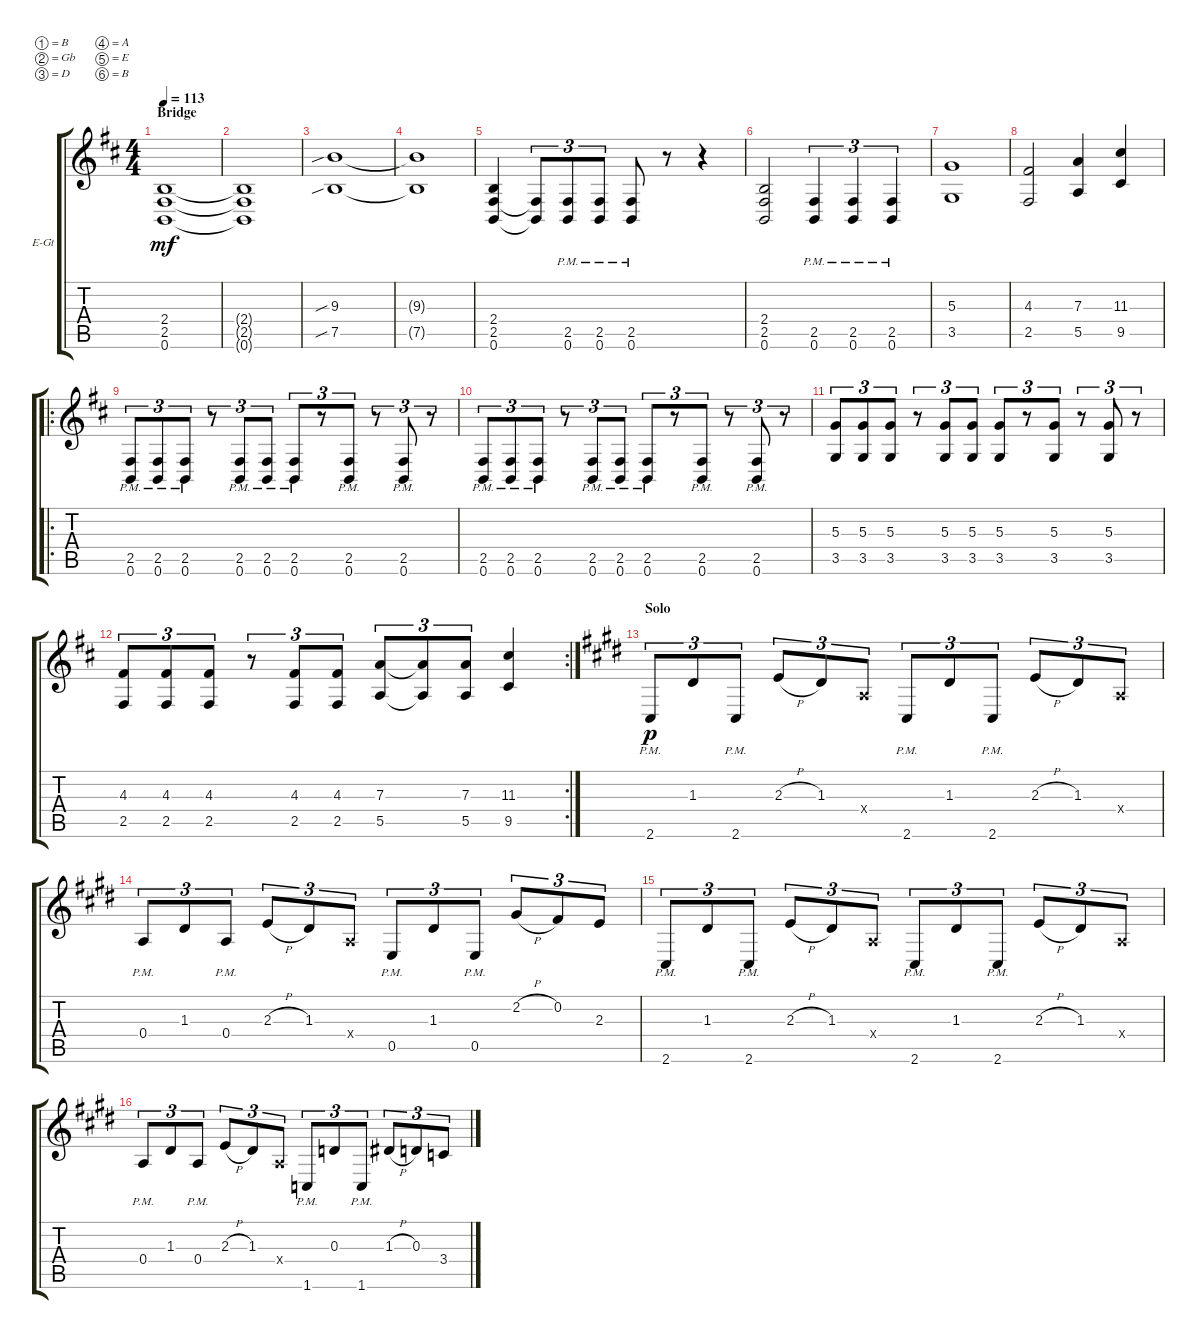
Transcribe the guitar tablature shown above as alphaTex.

\bracketExtendMode groupsimilarinstruments
\firstSystemTrackNameOrientation horizontal
\otherSystemsTrackNameOrientation horizontal
\track ("Electric Guitar 2" "E-Gt") {instrument distortionguitar}
\staff {score tabs}
\tuning (B3 Gb3 D3 A2 E2 B1)
\ts (4 4)
\section ("" "Bridge")
\tempo 113
\clef g2
\ks bminor
(0.6 2.5 2.4).1{dy mf} |
(0.6{t} 2.5{t} 2.4{t}).1 |
(7.5{sib} 9.3{sib}).1 |
(7.5{t} 9.3{t}).1 |
(0.6 2.5 2.4).4 (0.6{t} 2.5{t}).8{tu (3 2)} (0.6{pm} 2.5).8{tu (3 2)} (2.5 0.6{pm}).8{tu (3 2)} (2.5 0.6{pm}).8 r.8 r.4 |
(0.6 2.5 2.4).2 (2.5{pm} 0.6{pm}).4{tu (3 2)} (2.5{pm} 0.6{pm}).4{tu (3 2)} (2.5{pm} 0.6{pm}).4{tu (3 2)} |
(3.5 5.3).1 |
(4.3 2.5).2 (5.5 7.3).4 (9.5 11.3).4 |
\ro
(0.6 2.5{pm}).8{tu (3 2)} (0.6 2.5{pm}).8{tu (3 2)} (0.6 2.5{pm}).8{tu (3 2)} r.8{tu (3 2)} (2.5{pm} 0.6).8{tu (3 2)} (2.5{pm} 0.6).8{tu (3 2)} (2.5{pm} 0.6).8{tu (3 2)} r.8{tu (3 2)} (2.5{pm} 0.6).8{tu (3 2)} r.8{tu (3 2)} (2.5{pm} 0.6).8{tu (3 2)} r.8{tu (3 2)} |
(0.6 2.5{pm}).8{tu (3 2)} (0.6 2.5{pm}).8{tu (3 2)} (0.6 2.5{pm}).8{tu (3 2)} r.8{tu (3 2)} (2.5{pm} 0.6).8{tu (3 2)} (2.5{pm} 0.6).8{tu (3 2)} (2.5{pm} 0.6).8{tu (3 2)} r.8{tu (3 2)} (2.5{pm} 0.6).8{tu (3 2)} r.8{tu (3 2)} (2.5{pm} 0.6).8{tu (3 2)} r.8{tu (3 2)} |
(3.5 5.3).8{tu (3 2)} (3.5 5.3).8{tu (3 2)} (3.5 5.3).8{tu (3 2)} r.8{tu (3 2)} (3.5 5.3).8{tu (3 2)} (3.5 5.3).8{tu (3 2)} (3.5 5.3).8{tu (3 2)} r.8{tu (3 2)} (3.5 5.3).8{tu (3 2)} r.8{tu (3 2)} (3.5 5.3).8{tu (3 2)} r.8{tu (3 2)} |
\rc 2
(2.5 4.3).8{tu (3 2)} (2.5 4.3).8{tu (3 2)} (2.5 4.3).8{tu (3 2)} r.8{tu (3 2)} (2.5 4.3).8{tu (3 2)} (2.5 4.3).8{tu (3 2)} (5.5 7.3).8{tu (3 2)} (5.5{t} 7.3{t}).8{tu (3 2)} (7.3 5.5).8{tu (3 2)} (9.5 11.3).4 |
\section ("" "Solo")
\ks c#minor
2.6{pm}.8{tu (3 2) dy p} 1.3.8{tu (3 2)} 2.6{pm}.8{tu (3 2)} 2.3{h}.8{tu (3 2)} 1.3.8{tu (3 2)} 0.4{x}.8{tu (3 2)} 2.6{pm}.8{tu (3 2)} 1.3.8{tu (3 2)} 2.6{pm}.8{tu (3 2)} 2.3{h}.8{tu (3 2)} 1.3.8{tu (3 2)} 0.4{x}.8{tu (3 2)} |
0.4{pm}.8{tu (3 2)} 1.3.8{tu (3 2)} 0.4{pm}.8{tu (3 2)} 2.3{h}.8{tu (3 2)} 1.3.8{tu (3 2)} 0.4{x}.8{tu (3 2)} 0.5{pm}.8{tu (3 2)} 1.3.8{tu (3 2)} 0.5{pm}.8{tu (3 2)} 2.2{h}.8{tu (3 2)} 0.2.8{tu (3 2)} 2.3.8{tu (3 2)} |
2.6{pm}.8{tu (3 2)} 1.3.8{tu (3 2)} 2.6{pm}.8{tu (3 2)} 2.3{h}.8{tu (3 2)} 1.3.8{tu (3 2)} 0.4{x}.8{tu (3 2)} 2.6{pm}.8{tu (3 2)} 1.3.8{tu (3 2)} 2.6{pm}.8{tu (3 2)} 2.3{h}.8{tu (3 2)} 1.3.8{tu (3 2)} 0.4{x}.8{tu (3 2)} |
0.4{pm}.8{tu (3 2)} 1.3.8{tu (3 2)} 0.4{pm}.8{tu (3 2)} 2.3{h}.8{tu (3 2)} 1.3.8{tu (3 2)} 0.4{x}.8{tu (3 2)} 1.6{pm}.8{tu (3 2)} 0.3.8{tu (3 2)} 1.6{pm}.8{tu (3 2)} 1.3{h}.8{tu (3 2)} 0.3.8{tu (3 2)} 3.4.8{tu (3 2)}
